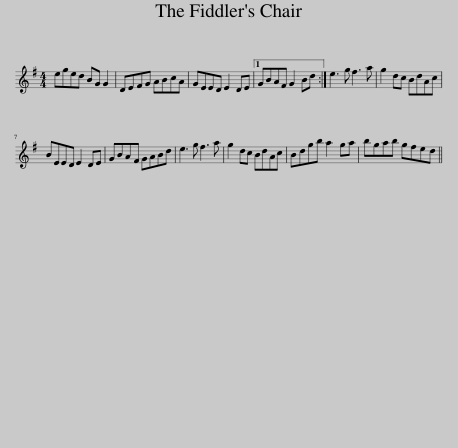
X:1
L:1/8
M:4/4
I:linebreak $
K:G
V:1 treble
V:1
 eged BG G2 | DEFG ABcA | GEED E2 DE |1 GBAF G2 Bd :| e3 g f3 a | %5
 g2 dc BdAc |$ BEED E2 DE | GBAF GABd | e3 g f3 a | g2 dc BdAc | %10
 Bdgb a2 ga | bgab gfed || %12
